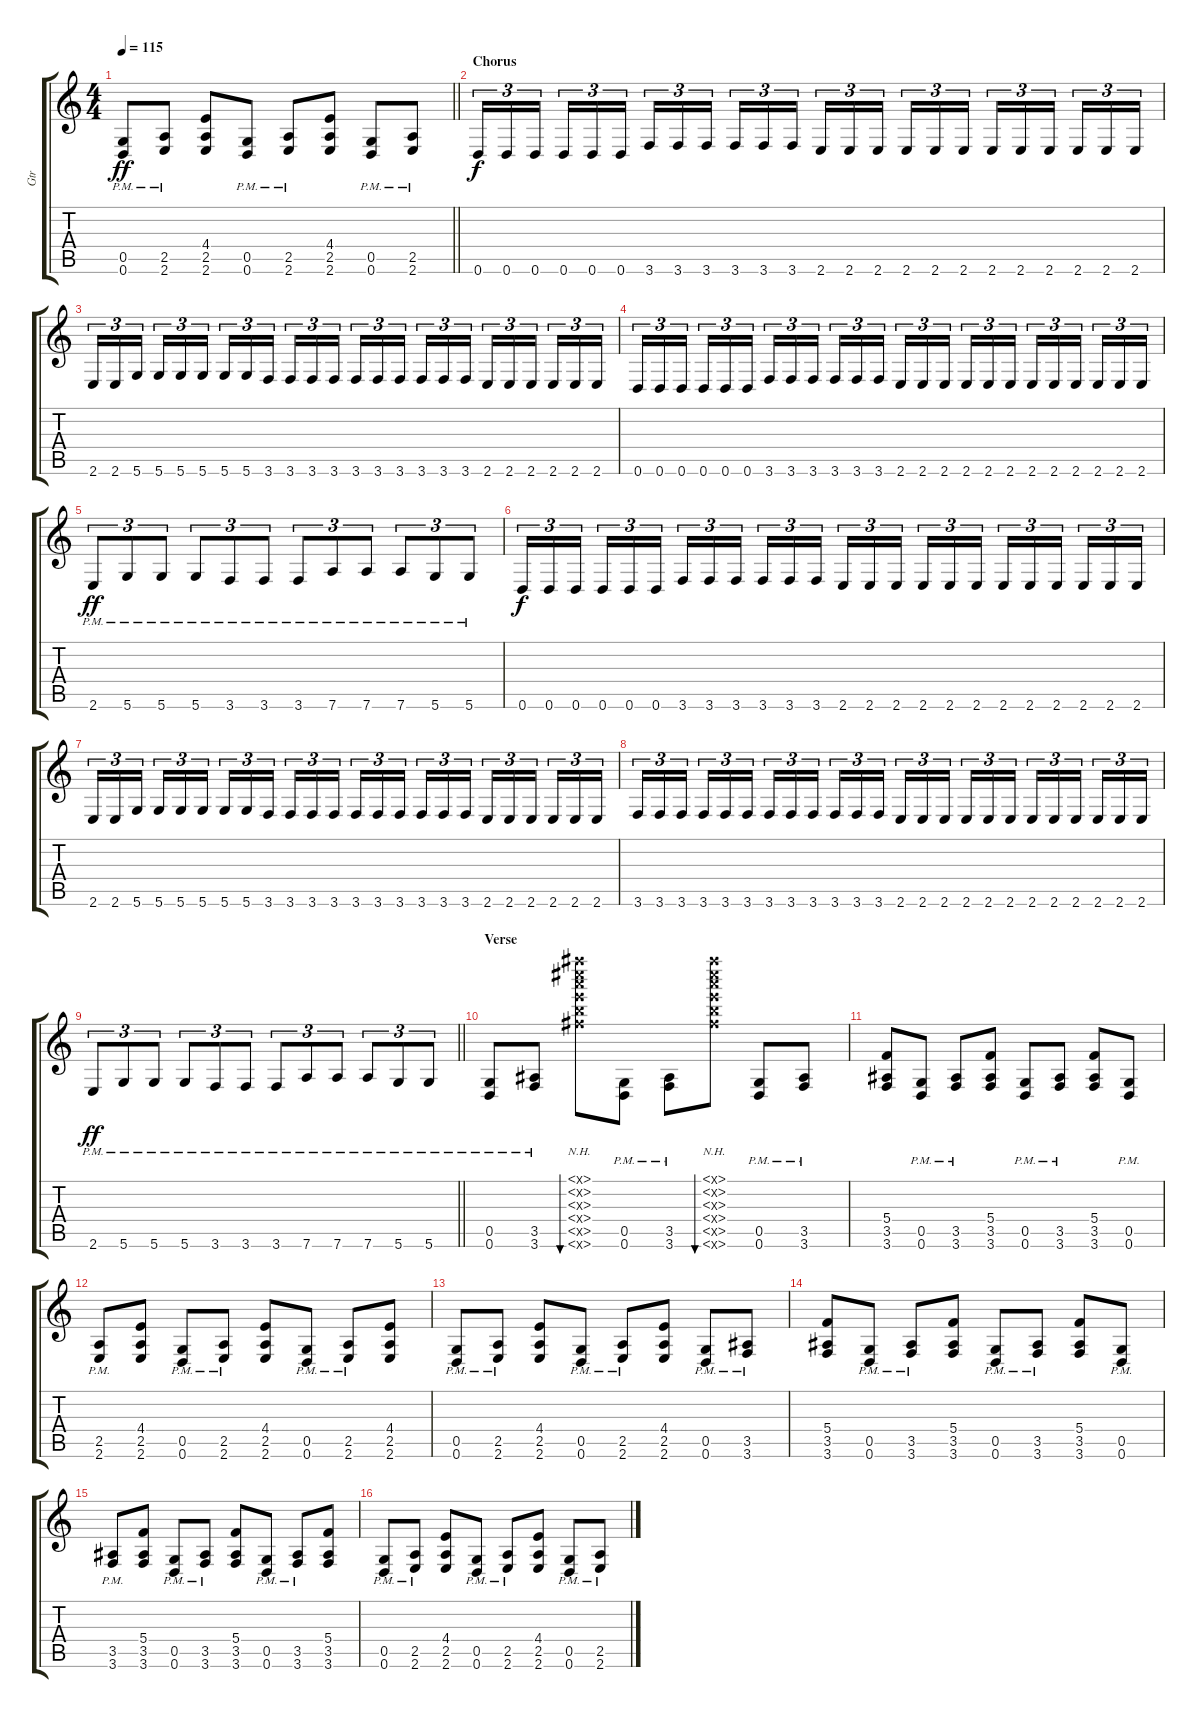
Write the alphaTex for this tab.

\track ("Gtr" "Gtr") {instrument distortionguitar}
\staff {score tabs}
\tuning (D4 A3 F3 C3 G2 D2) {hide}
\ts (4 4)
\tempo 115
\clef g2
\barLineRight lightlight
\ks c
(0.5{pm} 0.6{pm}).8{dy ff} (2.5{pm} 2.6{pm}).8 (4.4 2.5 2.6).8 (0.5{pm} 0.6{pm}).8 (2.5{pm} 2.6{pm}).8 (4.4 2.5 2.6).8 (0.5{pm} 0.6{pm}).8 (2.5{pm} 2.6{pm}).8 |
\section ("" "Chorus")
0.6.16{tu (3 2) dy f} 0.6.16{tu (3 2)} 0.6.16{tu (3 2) beam splitsecondary} 0.6.16{tu (3 2)} 0.6.16{tu (3 2)} 0.6.16{tu (3 2)} 3.6.16{tu (3 2)} 3.6.16{tu (3 2)} 3.6.16{tu (3 2) beam splitsecondary} 3.6.16{tu (3 2)} 3.6.16{tu (3 2)} 3.6.16{tu (3 2)} 2.6.16{tu (3 2)} 2.6.16{tu (3 2)} 2.6.16{tu (3 2) beam splitsecondary} 2.6.16{tu (3 2)} 2.6.16{tu (3 2)} 2.6.16{tu (3 2)} 2.6.16{tu (3 2)} 2.6.16{tu (3 2)} 2.6.16{tu (3 2) beam splitsecondary} 2.6.16{tu (3 2)} 2.6.16{tu (3 2)} 2.6.16{tu (3 2)} |
2.6.16{tu (3 2)} 2.6.16{tu (3 2)} 5.6.16{tu (3 2) beam splitsecondary} 5.6.16{tu (3 2)} 5.6.16{tu (3 2)} 5.6.16{tu (3 2)} 5.6.16{tu (3 2)} 5.6.16{tu (3 2)} 3.6.16{tu (3 2) beam splitsecondary} 3.6.16{tu (3 2)} 3.6.16{tu (3 2)} 3.6.16{tu (3 2)} 3.6.16{tu (3 2)} 3.6.16{tu (3 2)} 3.6.16{tu (3 2) beam splitsecondary} 3.6.16{tu (3 2)} 3.6.16{tu (3 2)} 3.6.16{tu (3 2)} 2.6.16{tu (3 2)} 2.6.16{tu (3 2)} 2.6.16{tu (3 2) beam splitsecondary} 2.6.16{tu (3 2)} 2.6.16{tu (3 2)} 2.6.16{tu (3 2)} |
0.6.16{tu (3 2)} 0.6.16{tu (3 2)} 0.6.16{tu (3 2) beam splitsecondary} 0.6.16{tu (3 2)} 0.6.16{tu (3 2)} 0.6.16{tu (3 2)} 3.6.16{tu (3 2)} 3.6.16{tu (3 2)} 3.6.16{tu (3 2) beam splitsecondary} 3.6.16{tu (3 2)} 3.6.16{tu (3 2)} 3.6.16{tu (3 2)} 2.6.16{tu (3 2)} 2.6.16{tu (3 2)} 2.6.16{tu (3 2) beam splitsecondary} 2.6.16{tu (3 2)} 2.6.16{tu (3 2)} 2.6.16{tu (3 2)} 2.6.16{tu (3 2)} 2.6.16{tu (3 2)} 2.6.16{tu (3 2) beam splitsecondary} 2.6.16{tu (3 2)} 2.6.16{tu (3 2)} 2.6.16{tu (3 2)} |
2.6{pm}.8{tu (3 2) dy ff} 5.6{pm}.8{tu (3 2)} 5.6{pm}.8{tu (3 2)} 5.6{pm}.8{tu (3 2)} 3.6{pm}.8{tu (3 2)} 3.6{pm}.8{tu (3 2)} 3.6{pm}.8{tu (3 2)} 7.6{pm}.8{tu (3 2)} 7.6{pm}.8{tu (3 2)} 7.6{pm}.8{tu (3 2)} 5.6{pm}.8{tu (3 2)} 5.6{pm}.8{tu (3 2)} |
0.6.16{tu (3 2) dy f} 0.6.16{tu (3 2)} 0.6.16{tu (3 2) beam splitsecondary} 0.6.16{tu (3 2)} 0.6.16{tu (3 2)} 0.6.16{tu (3 2)} 3.6.16{tu (3 2)} 3.6.16{tu (3 2)} 3.6.16{tu (3 2) beam splitsecondary} 3.6.16{tu (3 2)} 3.6.16{tu (3 2)} 3.6.16{tu (3 2)} 2.6.16{tu (3 2)} 2.6.16{tu (3 2)} 2.6.16{tu (3 2) beam splitsecondary} 2.6.16{tu (3 2)} 2.6.16{tu (3 2)} 2.6.16{tu (3 2)} 2.6.16{tu (3 2)} 2.6.16{tu (3 2)} 2.6.16{tu (3 2) beam splitsecondary} 2.6.16{tu (3 2)} 2.6.16{tu (3 2)} 2.6.16{tu (3 2)} |
2.6.16{tu (3 2)} 2.6.16{tu (3 2)} 5.6.16{tu (3 2) beam splitsecondary} 5.6.16{tu (3 2)} 5.6.16{tu (3 2)} 5.6.16{tu (3 2)} 5.6.16{tu (3 2)} 5.6.16{tu (3 2)} 3.6.16{tu (3 2) beam splitsecondary} 3.6.16{tu (3 2)} 3.6.16{tu (3 2)} 3.6.16{tu (3 2)} 3.6.16{tu (3 2)} 3.6.16{tu (3 2)} 3.6.16{tu (3 2) beam splitsecondary} 3.6.16{tu (3 2)} 3.6.16{tu (3 2)} 3.6.16{tu (3 2)} 2.6.16{tu (3 2)} 2.6.16{tu (3 2)} 2.6.16{tu (3 2) beam splitsecondary} 2.6.16{tu (3 2)} 2.6.16{tu (3 2)} 2.6.16{tu (3 2)} |
3.6.16{tu (3 2)} 3.6.16{tu (3 2)} 3.6.16{tu (3 2) beam splitsecondary} 3.6.16{tu (3 2)} 3.6.16{tu (3 2)} 3.6.16{tu (3 2)} 3.6.16{tu (3 2)} 3.6.16{tu (3 2)} 3.6.16{tu (3 2) beam splitsecondary} 3.6.16{tu (3 2)} 3.6.16{tu (3 2)} 3.6.16{tu (3 2)} 2.6.16{tu (3 2)} 2.6.16{tu (3 2)} 2.6.16{tu (3 2) beam splitsecondary} 2.6.16{tu (3 2)} 2.6.16{tu (3 2)} 2.6.16{tu (3 2)} 2.6.16{tu (3 2)} 2.6.16{tu (3 2)} 2.6.16{tu (3 2) beam splitsecondary} 2.6.16{tu (3 2)} 2.6.16{tu (3 2)} 2.6.16{tu (3 2)} |
\barLineRight lightlight
2.6{pm}.8{tu (3 2) dy ff} 5.6{pm}.8{tu (3 2)} 5.6{pm}.8{tu (3 2)} 5.6{pm}.8{tu (3 2)} 3.6{pm}.8{tu (3 2)} 3.6{pm}.8{tu (3 2)} 3.6{pm}.8{tu (3 2)} 7.6{pm}.8{tu (3 2)} 7.6{pm}.8{tu (3 2)} 7.6{pm}.8{tu (3 2)} 5.6{pm}.8{tu (3 2)} 5.6{pm}.8{tu (3 2)} |
\section ("" "Verse")
(0.5{pm} 0.6{pm}).8 (3.5{pm} 3.6{pm}).8 (4.1{nh x} 4.2{nh x} 4.3{nh x} 4.4{nh x} 4.5{nh x} 4.6{nh x}).8{bu 240} (0.5{pm} 0.6{pm}).8 (3.5{pm} 3.6{pm}).8 (4.1{nh x} 4.2{nh x} 4.3{nh x} 4.4{nh x} 4.5{nh x} 4.6{nh x}).8{bu 240} (0.5{pm} 0.6{pm}).8 (3.5{pm} 3.6{pm}).8 |
(5.4 3.5 3.6).8 (0.5{pm} 0.6{pm}).8 (3.5{pm} 3.6{pm}).8 (5.4 3.5 3.6).8 (0.5{pm} 0.6{pm}).8 (3.5{pm} 3.6{pm}).8 (5.4 3.5 3.6).8 (0.5{pm} 0.6{pm}).8 |
(2.5{pm} 2.6{pm}).8 (4.4 2.5 2.6).8 (0.5{pm} 0.6{pm}).8 (2.5{pm} 2.6{pm}).8 (4.4 2.5 2.6).8 (0.5{pm} 0.6{pm}).8 (2.5{pm} 2.6{pm}).8 (4.4 2.5 2.6).8 |
(0.5{pm} 0.6{pm}).8 (2.5{pm} 2.6{pm}).8 (4.4 2.5 2.6).8 (0.5{pm} 0.6{pm}).8 (2.5{pm} 2.6{pm}).8 (4.4 2.5 2.6).8 (0.5{pm} 0.6{pm}).8 (3.5{pm} 3.6{pm}).8 |
(5.4 3.5 3.6).8 (0.5{pm} 0.6{pm}).8 (3.5{pm} 3.6{pm}).8 (5.4 3.5 3.6).8 (0.5{pm} 0.6{pm}).8 (3.5{pm} 3.6{pm}).8 (5.4 3.5 3.6).8 (0.5{pm} 0.6{pm}).8 |
(3.5{pm} 3.6{pm}).8 (5.4 3.5 3.6).8 (0.5{pm} 0.6{pm}).8 (3.5{pm} 3.6{pm}).8 (5.4 3.5 3.6).8 (0.5{pm} 0.6{pm}).8 (3.5{pm} 3.6{pm}).8 (5.4 3.5 3.6).8 |
(0.5{pm} 0.6{pm}).8 (2.5{pm} 2.6{pm}).8 (4.4 2.5 2.6).8 (0.5{pm} 0.6{pm}).8 (2.5{pm} 2.6{pm}).8 (4.4 2.5 2.6).8 (0.5{pm} 0.6{pm}).8 (2.5{pm} 2.6{pm}).8
